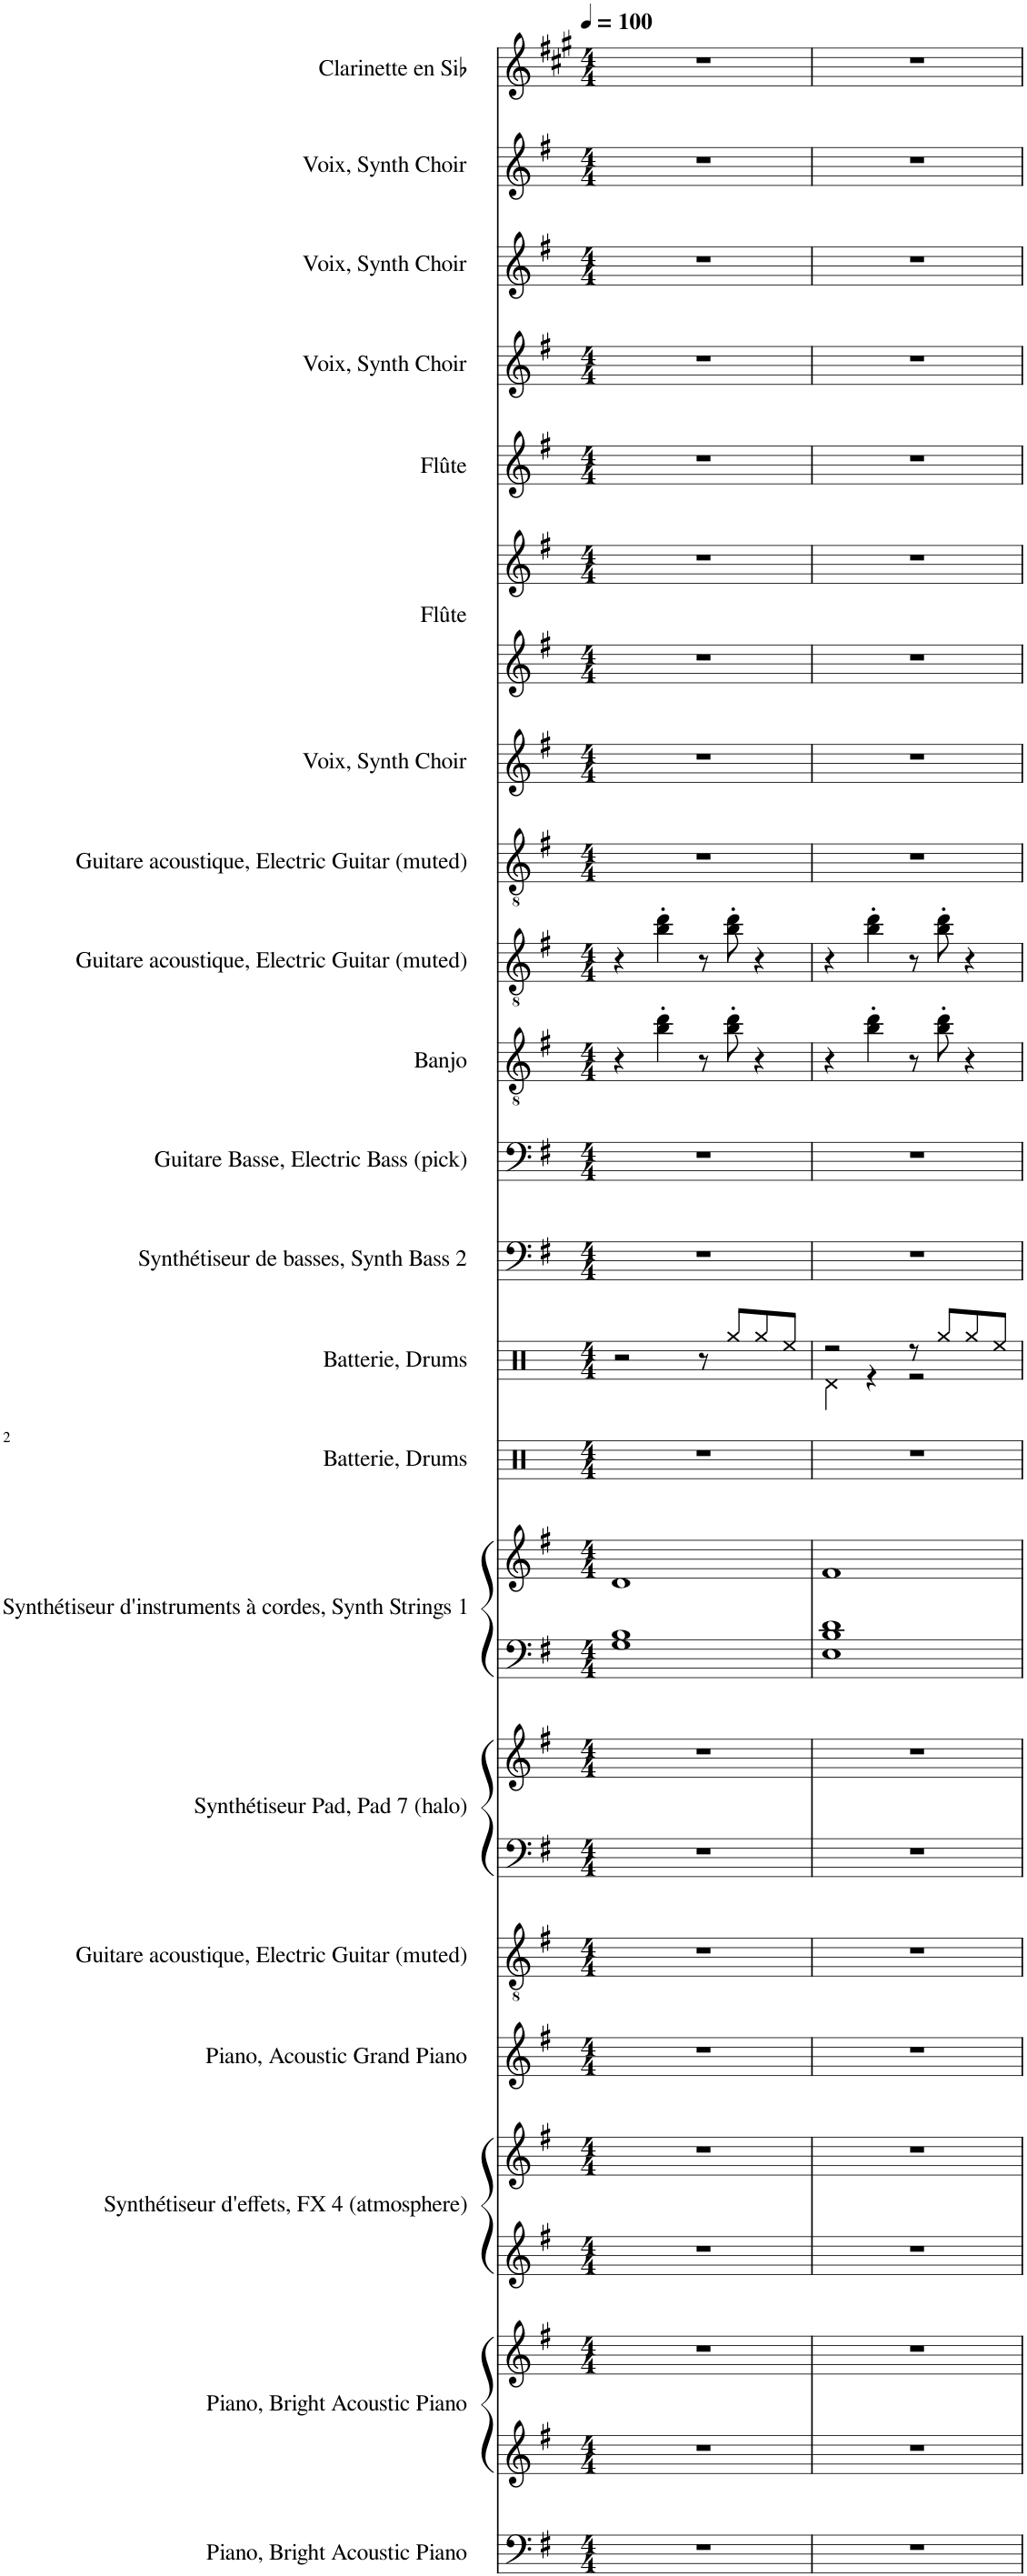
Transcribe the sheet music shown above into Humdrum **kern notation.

**kern	**kern	**kern	**kern	**kern	**kern	**kern	**kern	**kern	**kern	**kern	**kern	**kern	**kern	**kern	**kern	**kern	**kern	**kern	**kern	**kern	**kern	**kern	**kern	**kern	**kern
*part21	*part20	*part20	*part19	*part19	*part18	*part17	*part16	*part16	*part15	*part15	*part14	*part13	*part12	*part11	*part10	*part9	*part8	*part7	*part6	*part6	*part5	*part4	*part3	*part2	*part1
*staff26	*staff25	*staff24	*staff23	*staff22	*staff21	*staff20	*staff19	*staff18	*staff17	*staff16	*staff15	*staff14	*staff13	*staff12	*staff11	*staff10	*staff9	*staff8	*staff7	*staff6	*staff5	*staff4	*staff3	*staff2	*staff1
*I"Piano, Bright Acoustic Piano	*I"Piano, Bright Acoustic Piano	*	*I"Synthétiseur d'effets, FX 4 (atmosphere)	*	*I"Piano, Acoustic Grand Piano	*I"Guitare acoustique, Electric Guitar (muted)	*I"Synthétiseur Pad, Pad 7 (halo)	*	*I"Synthétiseur d'instruments à cordes, Synth Strings 1	*	*I"Batterie, Drums	*I"Batterie, Drums	*I"Synthétiseur de basses, Synth Bass 2	*I"Guitare Basse, Electric Bass (pick)	*I"Banjo	*I"Guitare acoustique, Electric Guitar (muted)	*I"Guitare acoustique, Electric Guitar (muted)	*I"Voix, Synth Choir	*I"Flûte	*	*I"Flûte	*I"Voix, Synth Choir	*I"Voix, Synth Choir	*I"Voix, Synth Choir	*I"Clarinette en Sib
*I'Pia.	*I'Pia.	*	*I'Synth.	*	*I'Pia.	*I'Guit.	*I'Synth.	*	*I'Synth.	*	*I'Bat.	*I'Bat.	*I'Synth.	*I'Guit. B.	*I'Bj.	*I'Guit.	*I'Guit.	*I'Vx.	*I'Fl.	*	*I'Fl.	*I'Vx.	*I'Vx.	*I'Vx.	*I'Clar. Sib
*clefF4	*clefG2	*clefG2	*clefG2	*clefG2	*clefG2	*clefGv2	*clefF4	*clefG2	*clefF4	*clefG2	*clefX	*clefX	*clefF4	*clefF4	*clefGv2	*clefGv2	*clefGv2	*clefG2	*clefG2	*clefG2	*clefG2	*clefG2	*clefG2	*clefG2	*clefG2
*	*	*	*	*	*	*	*	*	*	*	*	*	*	*Trd7c12	*Trd7c12	*	*	*	*	*	*	*	*	*	*Trd1c2
*k[f#]	*k[f#]	*k[f#]	*k[f#]	*k[f#]	*k[f#]	*k[f#]	*k[f#]	*k[f#]	*k[f#]	*k[f#]	*k[]	*k[]	*k[f#]	*k[f#]	*k[f#]	*k[f#]	*k[f#]	*k[f#]	*k[f#]	*k[f#]	*k[f#]	*k[f#]	*k[f#]	*k[f#]	*k[f#c#g#]
*M4/4	*M4/4	*M4/4	*M4/4	*M4/4	*M4/4	*M4/4	*M4/4	*M4/4	*M4/4	*M4/4	*M4/4	*M4/4	*M4/4	*M4/4	*M4/4	*M4/4	*M4/4	*M4/4	*M4/4	*M4/4	*M4/4	*M4/4	*M4/4	*M4/4	*M4/4
*MM100	*MM100	*MM100	*MM100	*MM100	*MM100	*MM100	*MM100	*MM100	*MM100	*MM100	*MM100	*MM100	*MM100	*MM100	*MM100	*MM100	*MM100	*MM100	*MM100	*MM100	*MM100	*MM100	*MM100	*MM100	*MM100
=1	=1	=1	=1	=1	=1	=1	=1	=1	=1	=1	=1	=1	=1	=1	=1	=1	=1	=1	=1	=1	=1	=1	=1	=1	=1
1r	1r	1r	1r	1r	1r	1r	1r	1r	1G 1B	1d	1r	2r	1r	1r	4r	4r	1r	1r	1r	1r	1r	1r	1r	1r	1r
.	.	.	.	.	.	.	.	.	.	.	.	.	.	.	4b\' 4dd\'	4b\' 4dd\'	.	.	.	.	.	.	.	.	.
.	.	.	.	.	.	.	.	.	.	.	.	8r	.	.	8r	8r	.	.	.	.	.	.	.	.	.
.	.	.	.	.	.	.	.	.	.	.	.	8Rgg/L	.	.	8b\' 8dd\'	8b\' 8dd\'	.	.	.	.	.	.	.	.	.
.	.	.	.	.	.	.	.	.	.	.	.	8Rgg/	.	.	4r	4r	.	.	.	.	.	.	.	.	.
.	.	.	.	.	.	.	.	.	.	.	.	8Ree/J	.	.	.	.	.	.	.	.	.	.	.	.	.
=2	=2	=2	=2	=2	=2	=2	=2	=2	=2	=2	=2	=2	=2	=2	=2	=2	=2	=2	=2	=2	=2	=2	=2	=2	=2
*	*	*	*	*	*	*	*	*	*	*	*	*^	*	*	*	*	*	*	*	*	*	*	*	*	*
1r	1r	1r	1r	1r	1r	1r	1r	1r	1E 1B 1d	1f#	1r	2r	4Rd\	1r	1r	4r	4r	1r	1r	1r	1r	1r	1r	1r	1r	1r
.	.	.	.	.	.	.	.	.	.	.	.	.	4r	.	.	4b\' 4dd\'	4b\' 4dd\'	.	.	.	.	.	.	.	.	.
.	.	.	.	.	.	.	.	.	.	.	.	8r	2r	.	.	8r	8r	.	.	.	.	.	.	.	.	.
.	.	.	.	.	.	.	.	.	.	.	.	8Rgg/L	.	.	.	8b\' 8dd\'	8b\' 8dd\'	.	.	.	.	.	.	.	.	.
.	.	.	.	.	.	.	.	.	.	.	.	8Rgg/	.	.	.	4r	4r	.	.	.	.	.	.	.	.	.
.	.	.	.	.	.	.	.	.	.	.	.	8Ree/J	.	.	.	.	.	.	.	.	.	.	.	.	.	.
*	*	*	*	*	*	*	*	*	*	*	*	*v	*v	*	*	*	*	*	*	*	*	*	*	*	*	*
=	=	=	=	=	=	=	=	=	=	=	=	=	=	=	=	=	=	=	=	=	=	=	=	=	=
*-	*-	*-	*-	*-	*-	*-	*-	*-	*-	*-	*-	*-	*-	*-	*-	*-	*-	*-	*-	*-	*-	*-	*-	*-	*-
